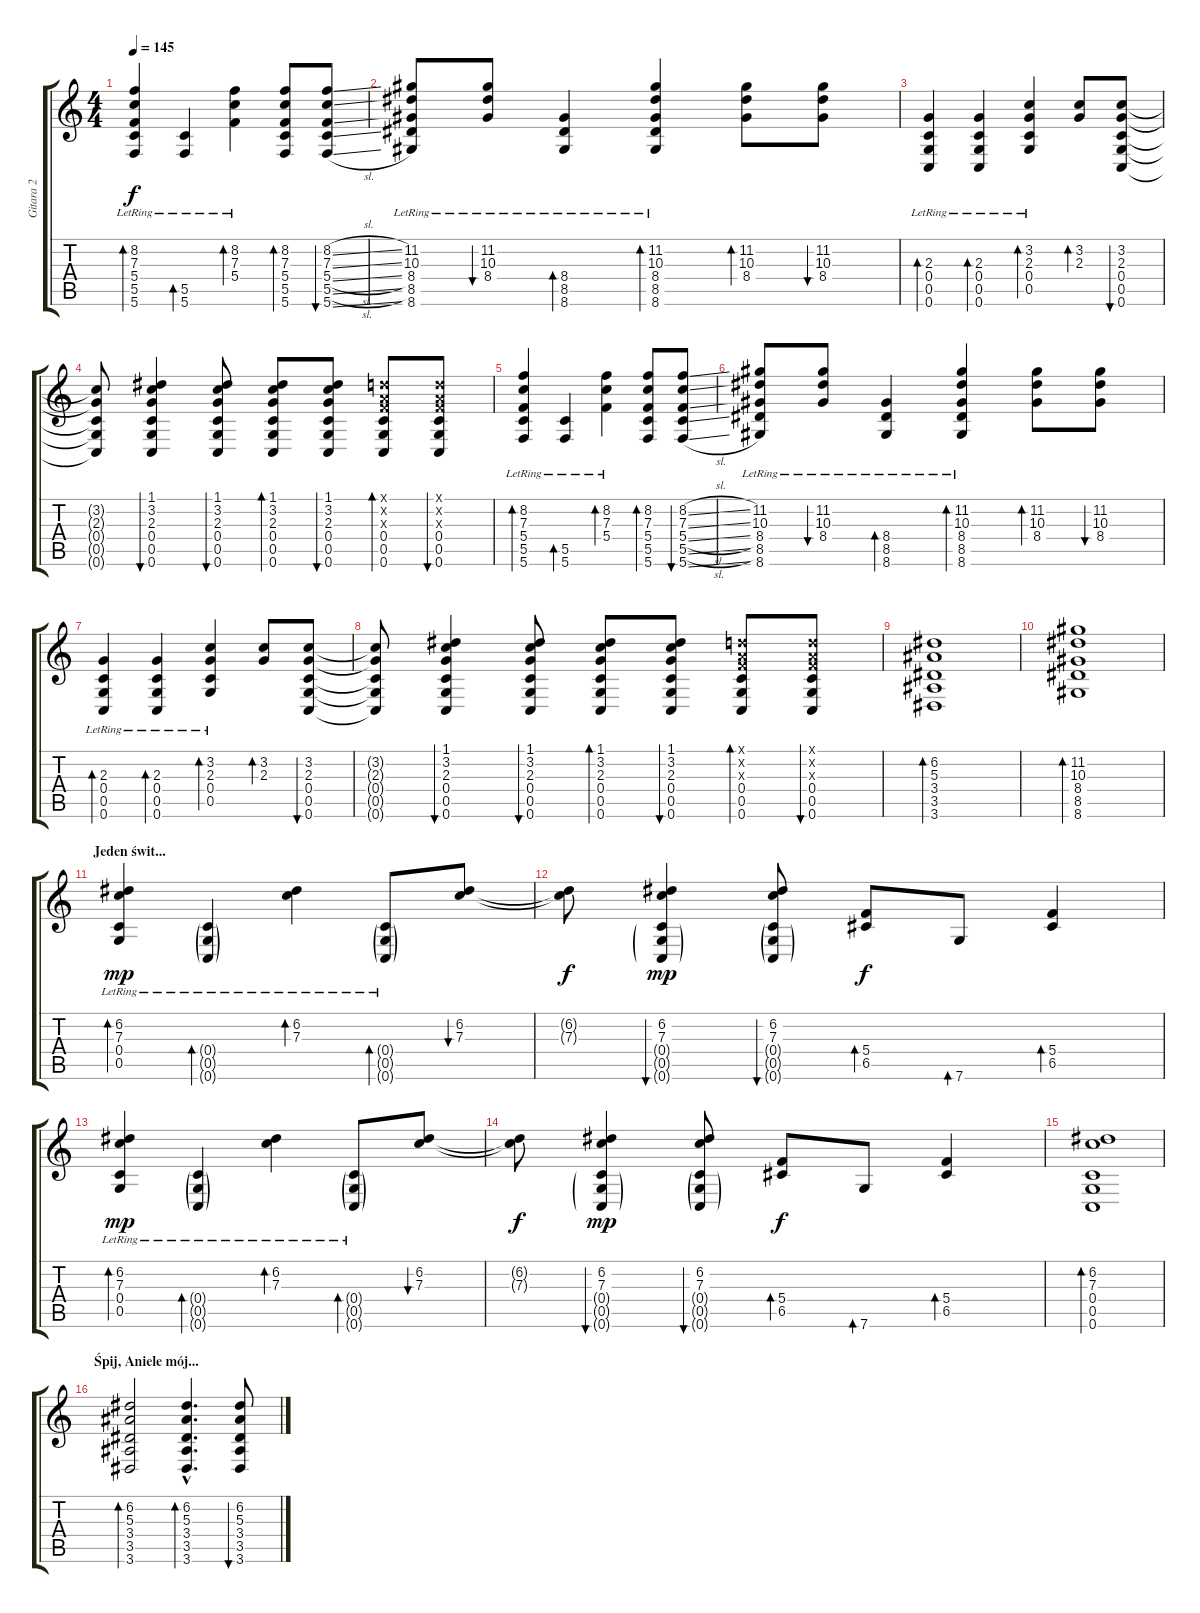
\track ("Gitara 2" "Gitara 2") {instrument acousticguitarsteel}
\staff {score tabs}
\tuning (D4 A3 F3 C3 G2 C2) {hide}
\ts (4 4)
\tempo 145
\clef g2
\ks c
(8.2 7.3{lr} 5.4{lr} 5.5{lr} 5.6{lr}).4{bd 60 dy f} (5.5{lr} 5.6{lr}).4{bd 240} (8.2{lr} 7.3{lr} 5.4{lr}).4{bd 240} (8.2 7.3 5.4 5.5 5.6).8{bd 120} (8.2{sl} 7.3{sl} 5.4{sl} 5.5{sl} 5.6{sl}).8{bu 120} |
(11.2{lr} 10.3{lr} 8.4{lr} 8.5{lr} 8.6{lr}).8 (11.2 10.3{lr} 8.4{lr}).8{bu 120} (8.4{lr} 8.5{lr} 8.6{lr}).4{bd 120} (11.2{lr} 10.3{lr} 8.4{lr} 8.5{lr} 8.6{lr}).4{bd 120} (11.2 10.3 8.4).8{bd 120} (11.2 10.3 8.4).8{bu 120} |
(2.3 0.4{lr} 0.5{lr} 0.6{lr}).4{bd 120} (2.3 0.4{lr} 0.5{lr} 0.6{lr}).4{bd 120} (3.2{lr} 2.3{lr} 0.4{lr} 0.5{lr}).4{bd 120} (3.2 2.3).8{bd 120} (3.2 2.3 0.4 0.5 0.6).8{bu 120} |
(3.2{t} 2.3{t} 0.4{t} 0.5{t} 0.6{t}).8 (1.1 3.2 2.3 0.4 0.5 0.6).4{bu 120} (1.1 3.2 2.3 0.4 0.5 0.6).8{bu 120} (1.1 3.2 2.3 0.4 0.5 0.6).8{bd 60} (1.1 3.2 2.3 0.4 0.5 0.6).8{bu 60} (0.1{x} 0.2{x} 0.3{x} 0.4 0.5 0.6).8{bd 30} (0.1{x} 0.2{x} 0.3{x} 0.4 0.5 0.6).8{bu 30} |
(8.2 7.3{lr} 5.4{lr} 5.5{lr} 5.6{lr}).4{bd 60} (5.5{lr} 5.6{lr}).4{bd 240} (8.2{lr} 7.3{lr} 5.4{lr}).4{bd 240} (8.2 7.3 5.4 5.5 5.6).8{bd 120} (8.2{sl} 7.3{sl} 5.4{sl} 5.5{sl} 5.6{sl}).8{bu 120} |
(11.2{lr} 10.3{lr} 8.4{lr} 8.5{lr} 8.6{lr}).8 (11.2 10.3{lr} 8.4{lr}).8{bu 120} (8.4{lr} 8.5{lr} 8.6{lr}).4{bd 120} (11.2{lr} 10.3{lr} 8.4{lr} 8.5{lr} 8.6{lr}).4{bd 120} (11.2 10.3 8.4).8{bd 120} (11.2 10.3 8.4).8{bu 120} |
(2.3 0.4{lr} 0.5{lr} 0.6{lr}).4{bd 120} (2.3 0.4{lr} 0.5{lr} 0.6{lr}).4{bd 120} (3.2{lr} 2.3{lr} 0.4{lr} 0.5{lr}).4{bd 120} (3.2 2.3).8{bd 120} (3.2 2.3 0.4 0.5 0.6).8{bu 120} |
(3.2{t} 2.3{t} 0.4{t} 0.5{t} 0.6{t}).8 (1.1 3.2 2.3 0.4 0.5 0.6).4{bu 120} (1.1 3.2 2.3 0.4 0.5 0.6).8{bu 120} (1.1 3.2 2.3 0.4 0.5 0.6).8{bd 60} (1.1 3.2 2.3 0.4 0.5 0.6).8{bu 60} (0.1{x} 0.2{x} 0.3{x} 0.4 0.5 0.6).8{bd 30} (0.1{x} 0.2{x} 0.3{x} 0.4 0.5 0.6).8{bu 30} |
(6.2 5.3 3.4 3.5 3.6).1{bd 120} |
(11.2 10.3 8.4 8.5 8.6).1{bd 120} |
\section ("" "Jeden świt...")
(6.2{lr} 7.3{lr} 0.4 0.5).4{bd 240 dy mp volume 13 instrument acousticguitarnylon} (0.4{g lr} 0.5{g lr} 0.6{g lr}).4{bd 240} (6.2{lr} 7.3{lr}).4{bd 240} (0.4{g lr} 0.5{g lr} 0.6{g lr}).8{bd 240} (6.2 7.3).8{bu 240} |
(6.2{t} 7.3{t}).8{dy f} (6.2 7.3 0.4{g} 0.5{g} 0.6{g}).4{bu 240 dy mp} (6.2 7.3 0.4{g} 0.5{g} 0.6{g}).8{bu 240} (5.4 6.5).8{bd 240 dy f} 7.6.8{bd 240} (5.4 6.5).4{bd 240} |
(6.2{lr} 7.3{lr} 0.4 0.5).4{bd 240 dy mp} (0.4{g lr} 0.5{g lr} 0.6{g lr}).4{bd 240} (6.2{lr} 7.3{lr}).4{bd 240} (0.4{g lr} 0.5{g lr} 0.6{g lr}).8{bd 240} (6.2 7.3).8{bu 240} |
(6.2{t} 7.3{t}).8{dy f} (6.2 7.3 0.4{g} 0.5{g} 0.6{g}).4{bu 240 dy mp} (6.2 7.3 0.4{g} 0.5{g} 0.6{g}).8{bu 240} (5.4 6.5).8{bd 240 dy f} 7.6.8{bd 240} (5.4 6.5).4{bd 240} |
(6.2 7.3 0.4 0.5 0.6).1{bd 120} |
\section ("" "Śpij, Aniele mój...")
(6.2 5.3 3.4 3.5 3.6).2{bd 60 volume 13 instrument acousticguitarsteel} (6.2{hac} 5.3{hac} 3.4{hac} 3.5{hac} 3.6{hac}).4{d bd 60} (6.2 5.3 3.4 3.5 3.6).8{bu 60}
